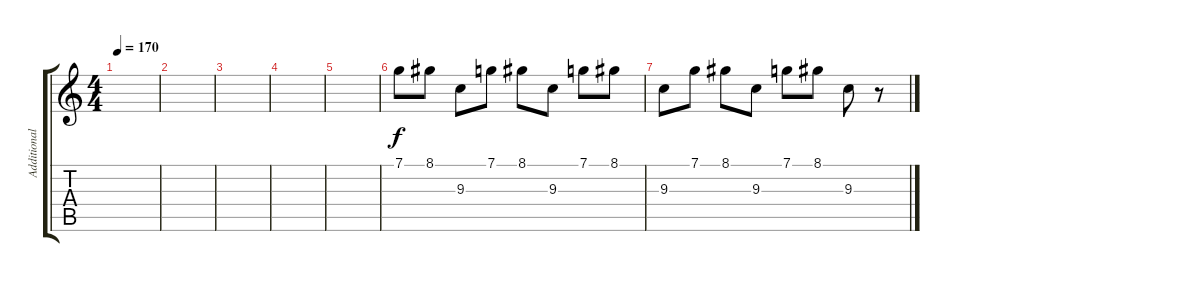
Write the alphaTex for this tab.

\track ("Additional Guitar" "Additional") {instrument distortionguitar}
\staff {score tabs}
\tuning (C4 G3 Eb3 Bb2 F2 C2) {hide}
\ts (4 4)
\tempo 170
\clef g2
\ks c
|
|
|
|
|
7.1.8 8.1.8 9.3.8 7.1.8 8.1.8 9.3.8 7.1.8 8.1.8 |
9.3.8 7.1.8 8.1.8 9.3.8 7.1.8 8.1.8 9.3.8 r.8
